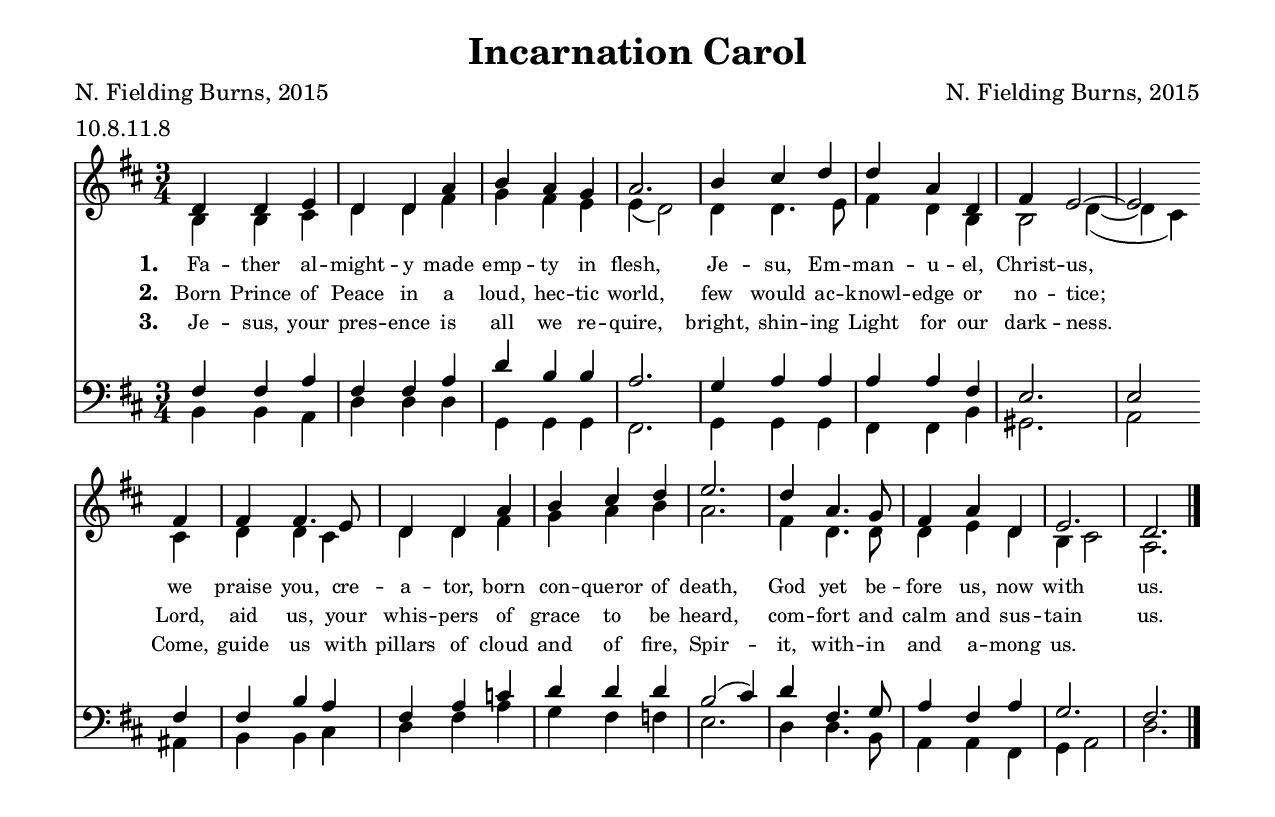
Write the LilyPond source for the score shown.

\include "hymn.ily"

\header
{
  title = "Incarnation Carol"
  poet = "N. Fielding Burns, 2015"
  composer = "N. Fielding Burns, 2015"
  tune = "Trias Ekenosen"
  meter = "10.8.11.8"
}

global =
{
  \time 3/4
  \key d \major
}

stanzas = <<
  \new Lyrics \lyricsto "sopranos" {
    \set stanza = "1. "

    Fa -- ther al -- might -- y made emp -- ty in flesh,
    Je -- su, Em -- man -- u -- el, Christ -- us,
    we praise you, cre -- a -- tor, born con -- queror of death,
    God yet be -- fore us, now with us.
  }

  \new Lyrics \lyricsto "sopranos" {
    \set stanza = "2. "

    Born Prince of Peace in a loud, hec -- tic world,
    few would ac -- knowl -- edge or no -- tice;
    Lord, aid us, your whis -- pers of grace to be heard,
    com -- fort and calm and sus -- tain us.
  }

  \new Lyrics \lyricsto "sopranos" {
    \set stanza = "3. "

    Je -- sus, your pres -- ence is all we re -- quire,
    bright, shin -- ing Light for our dark -- ness.
    Come, guide us with pillars of cloud and of fire,
    Spir -- it, with -- in and a -- mong us.
  }
>>

soprano =\relative c' {
  d4 d e
  d d a'
  b a g
  a2.

  b4 cis d
  d a d,

  fis e2~
  e

  \bar "" \break

  fis4
  fis fis4. e8
  d4 d a'
  b cis d
  e2.

  d4 a4. g8
  fis4 a d,
  e2.
  d2.

  \bar "|."
}

alto = \relative c' {
  b4 b cis
  d d fis
  g fis e
  e( d2)

  d4 d4. e8
  fis4 d b
  b2 d4~(
  d cis)

  cis
  d d cis
  d d fis
  g a b
  a2.

  fis4 d4. d8
  d4 e d
  b cis2
  a2.
}

tenor = \relative c {
  fis4 fis a
  fis fis a
  d b b
  a2.

  g4 a a
  a a fis
  e2.
  e2

  fis4
  fis b a
  fis a c
  d d d
  b2( cis4)

  d fis,4. g8
  a4 fis a
  g2.
  fis2.
}

bass = \relative c {
  b4 b a
  d d d
  g, g g
  fis2.

  g4 g g
  fis fis b
  gis2.
  a2

  ais4
  b b cis
  d fis a
  g fis f
  e2.

  d4 d4. b8
  a4 a fis
  g a2
  d2.
}

\include "hymn-template.ily"
